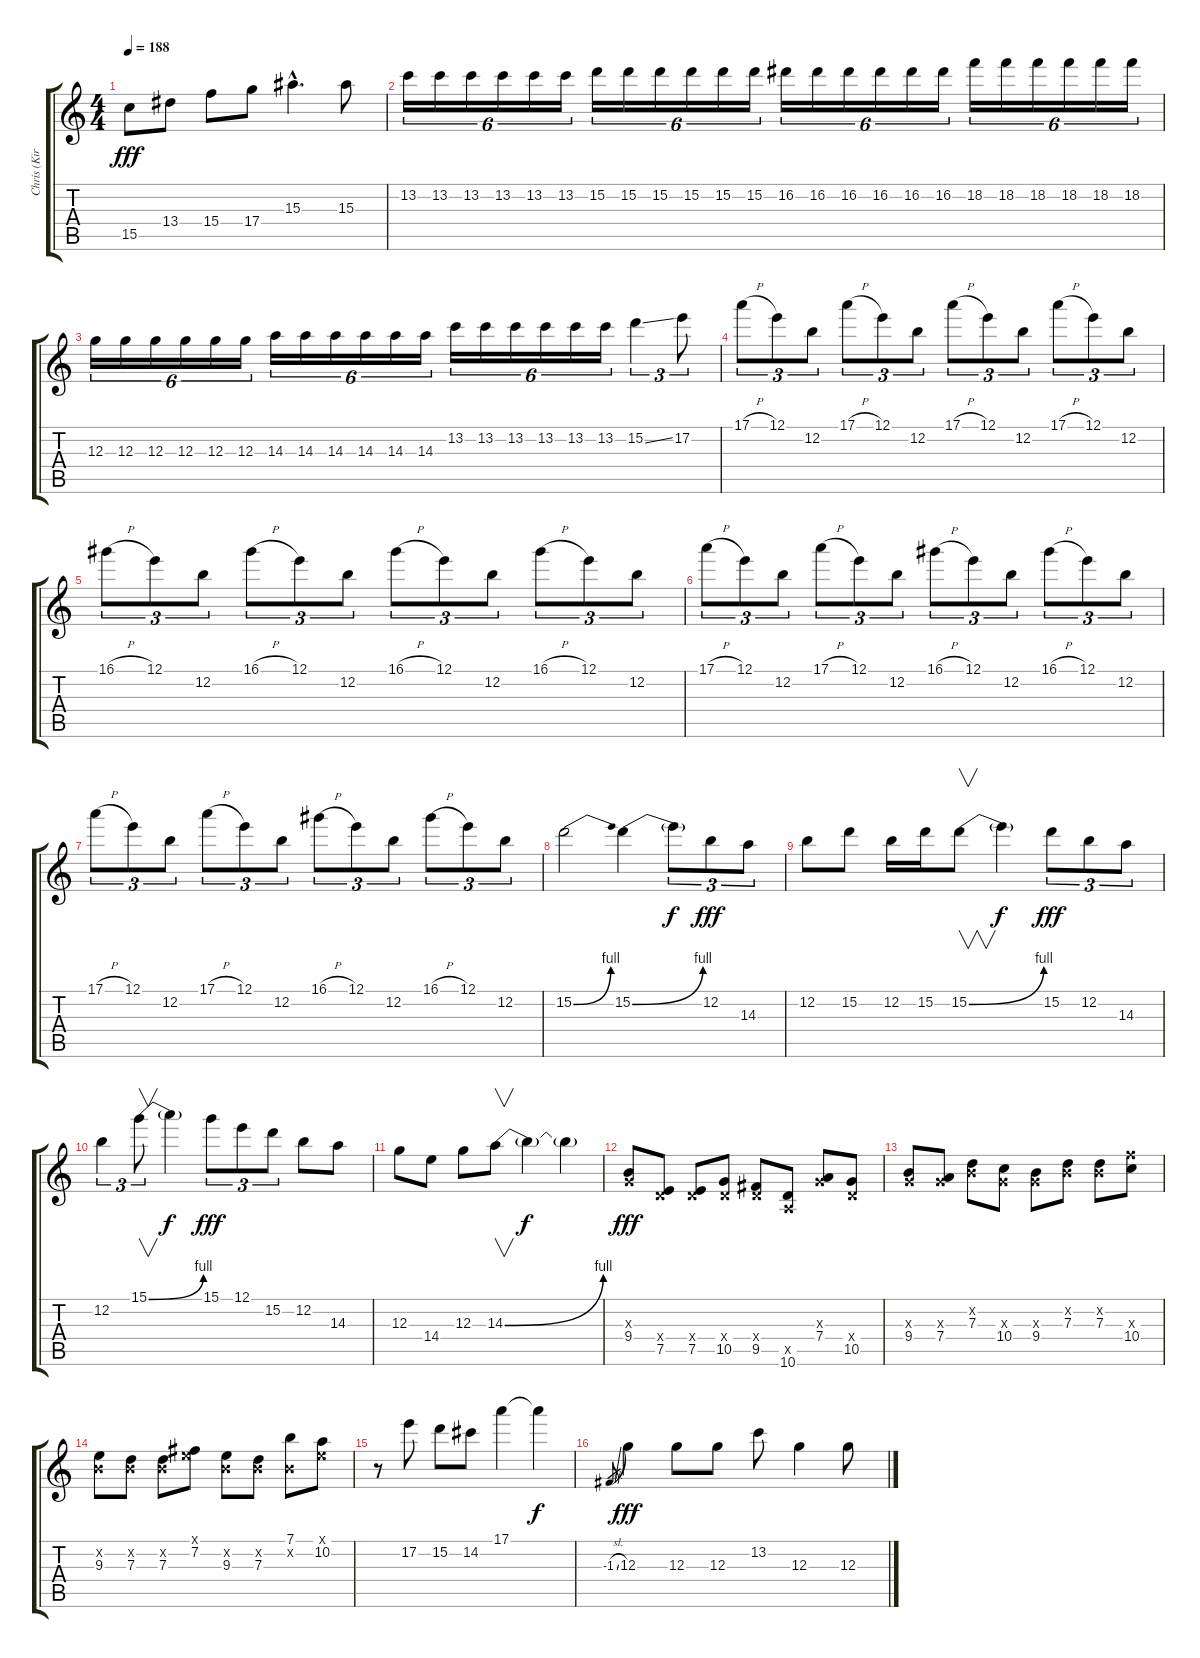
\track ("Chris (Kirks Guitar's)" "Chris (Kir") {instrument overdrivenguitar}
\staff {score tabs}
\tuning (E4 B3 G3 D3 A2 E2) {hide}
\ts (4 4)
\tempo 188
\clef g2
\ks c
15.5.8{dy fff} 13.4.8 15.4.8 17.4.8 15.3{hac}.4{d} 15.3.8 |
13.2.16{tu (6 4)} 13.2.16{tu (6 4)} 13.2.16{tu (6 4)} 13.2.16{tu (6 4)} 13.2.16{tu (6 4)} 13.2.16{tu (6 4)} 15.2.16{tu (6 4)} 15.2.16{tu (6 4)} 15.2.16{tu (6 4)} 15.2.16{tu (6 4)} 15.2.16{tu (6 4)} 15.2.16{tu (6 4)} 16.2.16{tu (6 4)} 16.2.16{tu (6 4)} 16.2.16{tu (6 4)} 16.2.16{tu (6 4)} 16.2.16{tu (6 4)} 16.2.16{tu (6 4)} 18.2.16{tu (6 4)} 18.2.16{tu (6 4)} 18.2.16{tu (6 4)} 18.2.16{tu (6 4)} 18.2.16{tu (6 4)} 18.2.16{tu (6 4)} |
12.3.16{tu (6 4)} 12.3.16{tu (6 4)} 12.3.16{tu (6 4)} 12.3.16{tu (6 4)} 12.3.16{tu (6 4)} 12.3.16{tu (6 4)} 14.3.16{tu (6 4)} 14.3.16{tu (6 4)} 14.3.16{tu (6 4)} 14.3.16{tu (6 4)} 14.3.16{tu (6 4)} 14.3.16{tu (6 4)} 13.2.16{tu (6 4)} 13.2.16{tu (6 4)} 13.2.16{tu (6 4)} 13.2.16{tu (6 4)} 13.2.16{tu (6 4)} 13.2.16{tu (6 4)} 15.2{ss}.4{tu (3 2)} 17.2.8{tu (3 2)} |
17.1{h}.8{tu (3 2)} 12.1.8{tu (3 2)} 12.2.8{tu (3 2)} 17.1{h}.8{tu (3 2)} 12.1.8{tu (3 2)} 12.2.8{tu (3 2)} 17.1{h}.8{tu (3 2)} 12.1.8{tu (3 2)} 12.2.8{tu (3 2)} 17.1{h}.8{tu (3 2)} 12.1.8{tu (3 2)} 12.2.8{tu (3 2)} |
16.1{h}.8{tu (3 2)} 12.1.8{tu (3 2)} 12.2.8{tu (3 2)} 16.1{h}.8{tu (3 2)} 12.1.8{tu (3 2)} 12.2.8{tu (3 2)} 16.1{h}.8{tu (3 2)} 12.1.8{tu (3 2)} 12.2.8{tu (3 2)} 16.1{h}.8{tu (3 2)} 12.1.8{tu (3 2)} 12.2.8{tu (3 2)} |
17.1{h}.8{tu (3 2)} 12.1.8{tu (3 2)} 12.2.8{tu (3 2)} 17.1{h}.8{tu (3 2)} 12.1.8{tu (3 2)} 12.2.8{tu (3 2)} 16.1{h}.8{tu (3 2)} 12.1.8{tu (3 2)} 12.2.8{tu (3 2)} 16.1{h}.8{tu (3 2)} 12.1.8{tu (3 2)} 12.2.8{tu (3 2)} |
17.1{h}.8{tu (3 2)} 12.1.8{tu (3 2)} 12.2.8{tu (3 2)} 17.1{h}.8{tu (3 2)} 12.1.8{tu (3 2)} 12.2.8{tu (3 2)} 16.1{h}.8{tu (3 2)} 12.1.8{tu (3 2)} 12.2.8{tu (3 2)} 16.1{h}.8{tu (3 2)} 12.1.8{tu (3 2)} 12.2.8{tu (3 2)} |
15.2{be (bend 0 0 60 4)}.2 15.2{be (bend 0 0 60 4)}.4 15.2{t}.8{tu (3 2) dy f} 12.2.8{tu (3 2) dy fff} 14.3.8{tu (3 2)} |
12.2.8 15.2.8 12.2.16 15.2.16 15.2{be (bend 0 0 60 4)}.8{v} 15.2{t}.4{dy f} 15.2.8{tu (3 2) dy fff} 12.2.8{tu (3 2)} 14.3.8{tu (3 2)} |
12.2.4{tu (3 2)} 15.1{be (bend 0 0 60 4)}.8{v tu (3 2)} 15.1{t}.4{dy f} 15.1.8{tu (3 2) dy fff} 12.1.8{tu (3 2)} 15.2.8{tu (3 2)} 12.2.8 14.3.8 |
12.3.8 14.4.8 12.3.8 14.3{be (bend 0 0 60 4)}.8{v} 14.3{t}.4{dy f} 14.3{t}.4 |
(0.3{x} 9.4).8{dy fff} (0.4{x} 7.5).8 (0.4{x} 7.5).8 (0.4{x} 10.5).8 (0.4{x} 9.5).8 (0.5{x} 10.6).8 (0.3{x} 7.4).8 (0.4{x} 10.5).8 |
(0.3{x} 9.4).8 (0.3{x} 7.4).8 (0.2{x} 7.3).8 (0.3{x} 10.4).8 (0.3{x} 9.4).8 (0.2{x} 7.3).8 (0.2{x} 7.3).8 (10.3{x} 10.4).8 |
(0.2{x} 9.3).8 (0.2{x} 7.3).8 (0.2{x} 7.3).8 (0.1{x} 7.2).8 (0.2{x} 9.3).8 (0.2{x} 7.3).8 (7.1 0.2{x}).8 (0.1{x} 10.2).8 |
r.8 17.2.8 15.2.8 14.2.8 17.1.4 17.1{t}.4{dy f} |
-1.3{sl}.8{gr} 12.3.4{dy fff} 12.3.8 12.3.8 13.2.8 12.3.4 12.3.8
